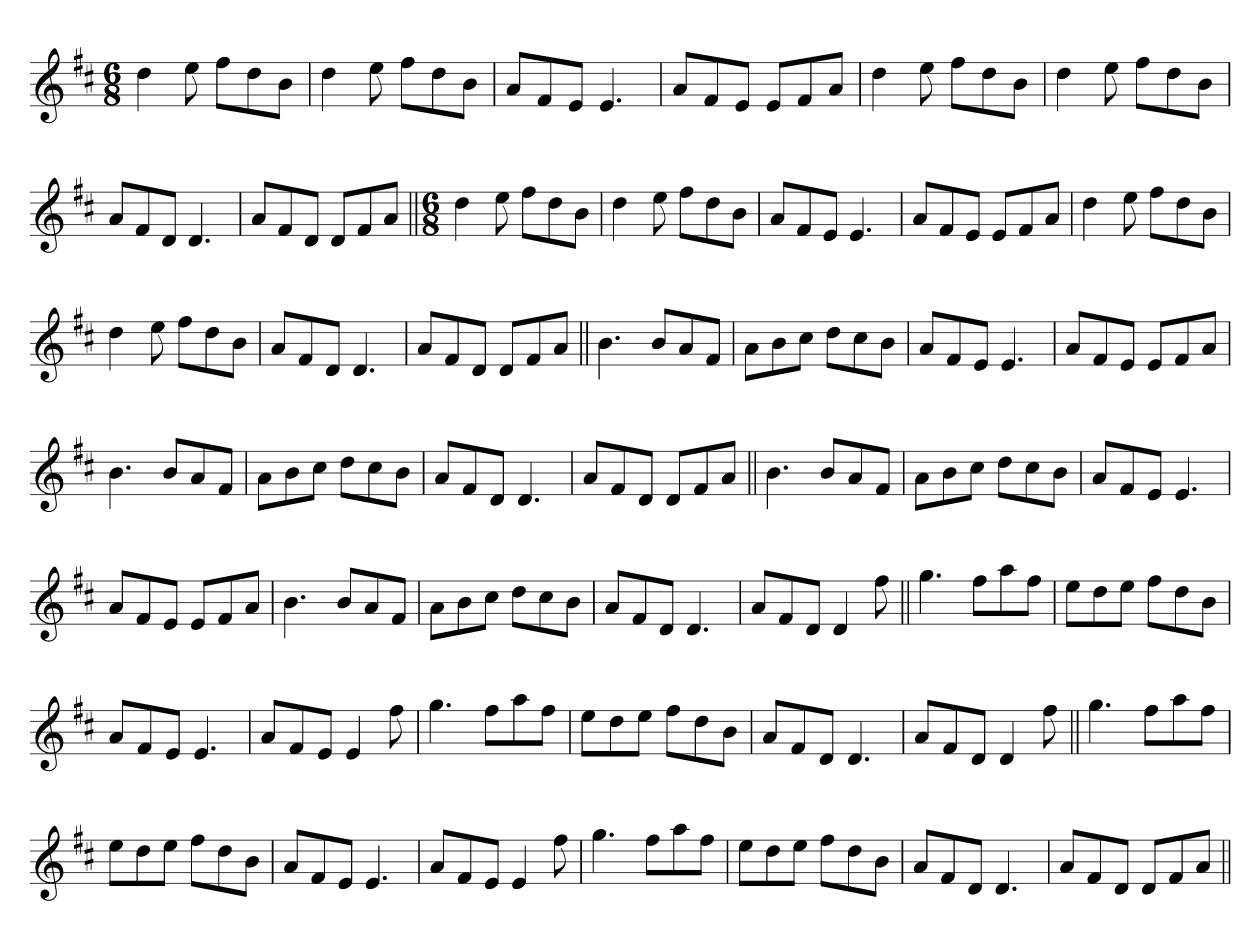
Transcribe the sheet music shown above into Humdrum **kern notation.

**kern
*part1
*staff1
*clefG2
*k[f#c#]
*D:
*M6/8
=1
4dd
8ee
8ff#L
8dd
8bJ
=
4dd
8ee
8ff#L
8dd
8bJ
=
8aL
8f#
8eJ
4.e
=
8aL
8f#
8eJ
8eL
8f#
8aJ
=
4dd
8ee
8ff#L
8dd
8bJ
=
4dd
8ee
8ff#L
8dd
8bJ
=
8aL
8f#
8dJ
4.d
=
8aL
8f#
8dJ
8dL
8f#
8aJ
=||
*M6/8
4dd
8ee
8ff#L
8dd
8bJ
=
4dd
8ee
8ff#L
8dd
8bJ
=
8aL
8f#
8eJ
4.e
=
8aL
8f#
8eJ
8eL
8f#
8aJ
=
4dd
8ee
8ff#L
8dd
8bJ
=
4dd
8ee
8ff#L
8dd
8bJ
=
8aL
8f#
8dJ
4.d
=
8aL
8f#
8dJ
8dL
8f#
8aJ
=||
4.b
8bL
8a
8f#J
=
8aL
8b
8cc#J
8ddL
8cc#
8bJ
=
8aL
8f#
8eJ
4.e
=
8aL
8f#
8eJ
8eL
8f#
8aJ
=
4.b
8bL
8a
8f#J
=
8aL
8b
8cc#J
8ddL
8cc#
8bJ
=
8aL
8f#
8dJ
4.d
=
8aL
8f#
8dJ
8dL
8f#
8aJ
=||
4.b
8bL
8a
8f#J
=
8aL
8b
8cc#J
8ddL
8cc#
8bJ
=
8aL
8f#
8eJ
4.e
=
8aL
8f#
8eJ
8eL
8f#
8aJ
=
4.b
8bL
8a
8f#J
=
8aL
8b
8cc#J
8ddL
8cc#
8bJ
=
8aL
8f#
8dJ
4.d
=
8aL
8f#
8dJ
4d
8ff#
=||
4.gg
8ff#L
8aa
8ff#J
=
8eeL
8dd
8eeJ
8ff#L
8dd
8bJ
=
8aL
8f#
8eJ
4.e
=
8aL
8f#
8eJ
4e
8ff#
=
4.gg
8ff#L
8aa
8ff#J
=
8eeL
8dd
8eeJ
8ff#L
8dd
8bJ
=
8aL
8f#
8dJ
4.d
=
8aL
8f#
8dJ
4d
8ff#
=||
4.gg
8ff#L
8aa
8ff#J
=
8eeL
8dd
8eeJ
8ff#L
8dd
8bJ
=
8aL
8f#
8eJ
4.e
=
8aL
8f#
8eJ
4e
8ff#
=
4.gg
8ff#L
8aa
8ff#J
=
8eeL
8dd
8eeJ
8ff#L
8dd
8bJ
=
8aL
8f#
8dJ
4.d
=
8aL
8f#
8dJ
8dL
8f#
8aJ
=||
*-
